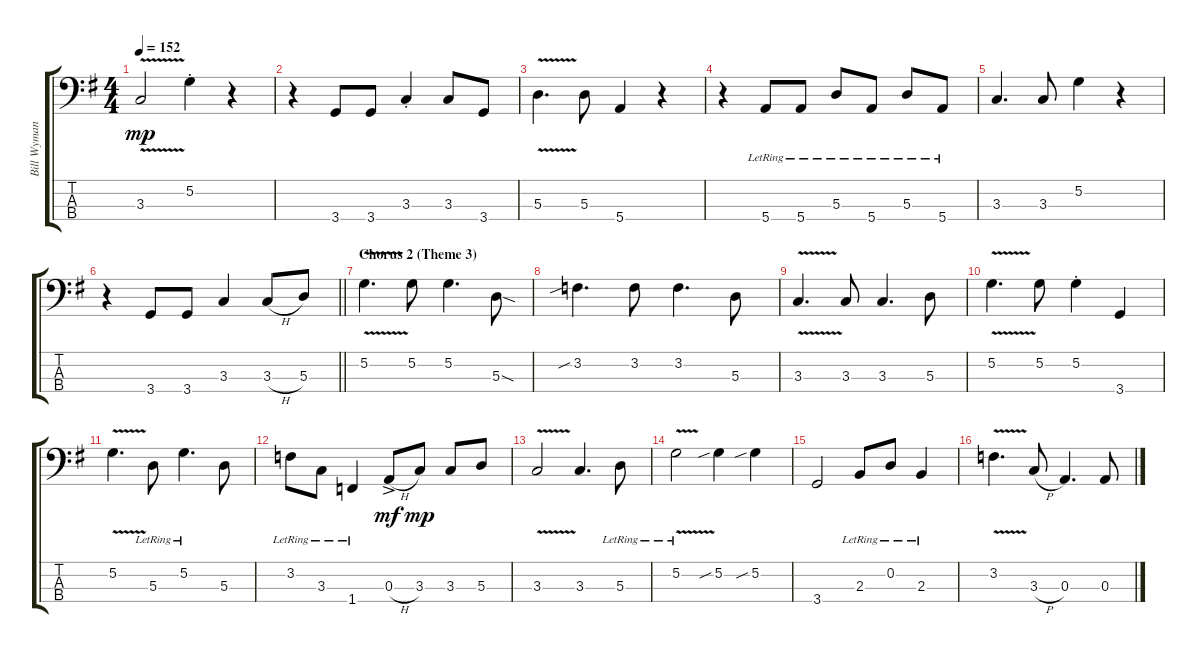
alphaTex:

\track ("Bill Wyman" "Bill Wyman") {instrument electricbassfinger}
\staff {score tabs}
\tuning (G2 D2 A1 E1) {hide}
\ts (4 4)
\tempo 152
\clef f4
\ks g
3.3{v}.2{dy mp} 5.2{st}.4 r.4 |
r.4 3.4.8 3.4.8 3.3{st}.4 3.3.8 3.4.8 |
5.3{v}.4{d} 5.3.8 5.4.4 r.4 |
r.4 5.4{lr}.8 5.4{lr}.8 5.3{lr}.8 5.4{lr}.8 5.3{lr}.8 5.4{lr}.8 |
3.3.4{d} 3.3.8 5.2.4 r.4 |
\barLineRight lightlight
r.4 3.4.8 3.4.8 3.3.4 3.3{h}.8 5.3.8 |
\section ("" "Chorus 2 (Theme 3)")
5.2{v}.4{d} 5.2.8 5.2.4{d} 5.3{sod}.8 |
3.2{sib}.4{d} 3.2.8 3.2.4{d} 5.3.8 |
3.3{v}.4{d} 3.3.8 3.3.4{d} 5.3.8 |
5.2{v}.4{d} 5.2.8 5.2{st}.4 3.4.4 |
5.2{v}.4{d} 5.3{lr}.8 5.2{lr}.4{d} 5.3.8 |
3.2{lr}.8 3.3{lr}.8 1.4{lr}.4 0.3{h ac}.8{dy mf} 3.3.8{dy mp} 3.3.8 5.3.8 |
3.3{v}.2 3.3.4{d} 5.3{lr}.8 |
5.2{v lr}.2 5.2{sib}.4 5.2{sib}.4 |
3.4.2 2.3{lr}.8 0.2{lr}.8 2.3{lr}.4 |
3.2{v}.4{d} 3.3{h}.8 0.3.4{d} 0.3{h}.8
